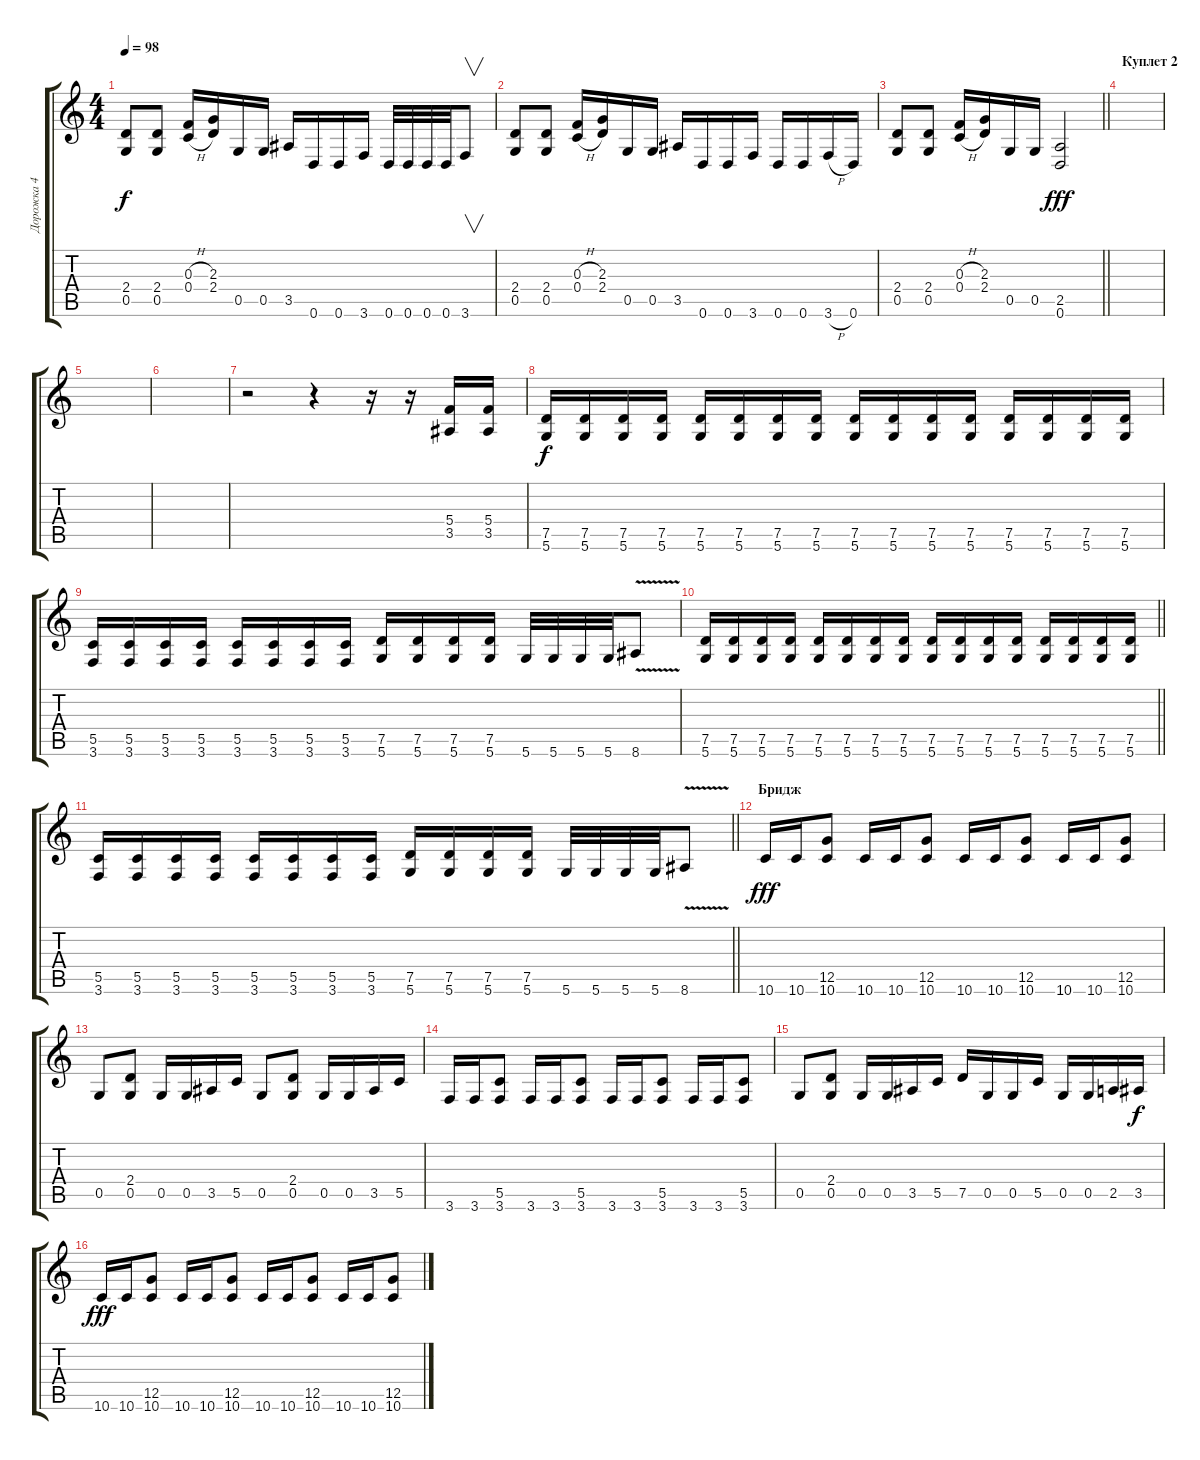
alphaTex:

\track ("Дорожка 4" "Дорожка 4") {instrument distortionguitar}
\staff {score tabs}
\tuning (D4 A3 F3 C3 G2 D2) {hide}
\ts (4 4)
\tempo 98
\clef g2
\ks c
(2.4 0.5).8{dy f} (2.4 0.5).8 (0.3{h} 0.4{h}).16 (2.3 2.4).16 0.5.16 0.5.16 3.5.16 0.6.16 0.6.16 3.6.16 0.6.32 0.6.32 0.6.32 0.6.32 3.6.8{v} |
(2.4 0.5).8 (2.4 0.5).8 (0.3{h} 0.4{h}).16 (2.3 2.4).16 0.5.16 0.5.16 3.5.16 0.6.16 0.6.16 3.6.16 0.6.16 0.6.16 3.6{h}.16 0.6.16 |
\barLineRight lightlight
(2.4 0.5).8 (2.4 0.5).8 (0.3{h} 0.4{h}).16 (2.3 2.4).16 0.5.16 0.5.16 (2.5 0.6).2{dy fff} |
\section ("" "Куплет 2")
|
|
|
r.2 r.4 r.16 r.16 (5.4 3.5).16 (5.4 3.5).16 |
(7.5 5.6).16{dy f} (7.5 5.6).16 (7.5 5.6).16 (7.5 5.6).16 (7.5 5.6).16 (7.5 5.6).16 (7.5 5.6).16 (7.5 5.6).16 (7.5 5.6).16 (7.5 5.6).16 (7.5 5.6).16 (7.5 5.6).16 (7.5 5.6).16 (7.5 5.6).16 (7.5 5.6).16 (7.5 5.6).16 |
(5.5 3.6).16 (5.5 3.6).16 (5.5 3.6).16 (5.5 3.6).16 (5.5 3.6).16 (5.5 3.6).16 (5.5 3.6).16 (5.5 3.6).16 (7.5 5.6).16 (7.5 5.6).16 (7.5 5.6).16 (7.5 5.6).16 5.6.32 5.6.32 5.6.32 5.6.32 8.6{v}.8 |
\barLineRight lightlight
(7.5 5.6).16 (7.5 5.6).16 (7.5 5.6).16 (7.5 5.6).16 (7.5 5.6).16 (7.5 5.6).16 (7.5 5.6).16 (7.5 5.6).16 (7.5 5.6).16 (7.5 5.6).16 (7.5 5.6).16 (7.5 5.6).16 (7.5 5.6).16 (7.5 5.6).16 (7.5 5.6).16 (7.5 5.6).16 |
\section ("" "")
\barLineRight lightlight
(5.5 3.6).16 (5.5 3.6).16 (5.5 3.6).16 (5.5 3.6).16 (5.5 3.6).16 (5.5 3.6).16 (5.5 3.6).16 (5.5 3.6).16 (7.5 5.6).16 (7.5 5.6).16 (7.5 5.6).16 (7.5 5.6).16 5.6.32 5.6.32 5.6.32 5.6.32 8.6{v}.8 |
\section ("" "Бридж")
10.6.16{dy fff} 10.6.16 (12.5 10.6).8 10.6.16 10.6.16 (12.5 10.6).8 10.6.16 10.6.16 (12.5 10.6).8 10.6.16 10.6.16 (12.5 10.6).8 |
0.5.8 (2.4 0.5).8 0.5.16 0.5.16 3.5.16 5.5.16 0.5.8 (2.4 0.5).8 0.5.16 0.5.16 3.5.16 5.5.16 |
3.6.16 3.6.16 (5.5 3.6).8 3.6.16 3.6.16 (5.5 3.6).8 3.6.16 3.6.16 (5.5 3.6).8 3.6.16 3.6.16 (5.5 3.6).8 |
0.5.8 (2.4 0.5).8 0.5.16 0.5.16 3.5.16 5.5.16 7.5.16 0.5.16 0.5.16 5.5.16 0.5.16 0.5.16 2.5.16 3.5.16{dy f} |
10.6.16{dy fff} 10.6.16 (12.5 10.6).8 10.6.16 10.6.16 (12.5 10.6).8 10.6.16 10.6.16 (12.5 10.6).8 10.6.16 10.6.16 (12.5 10.6).8
